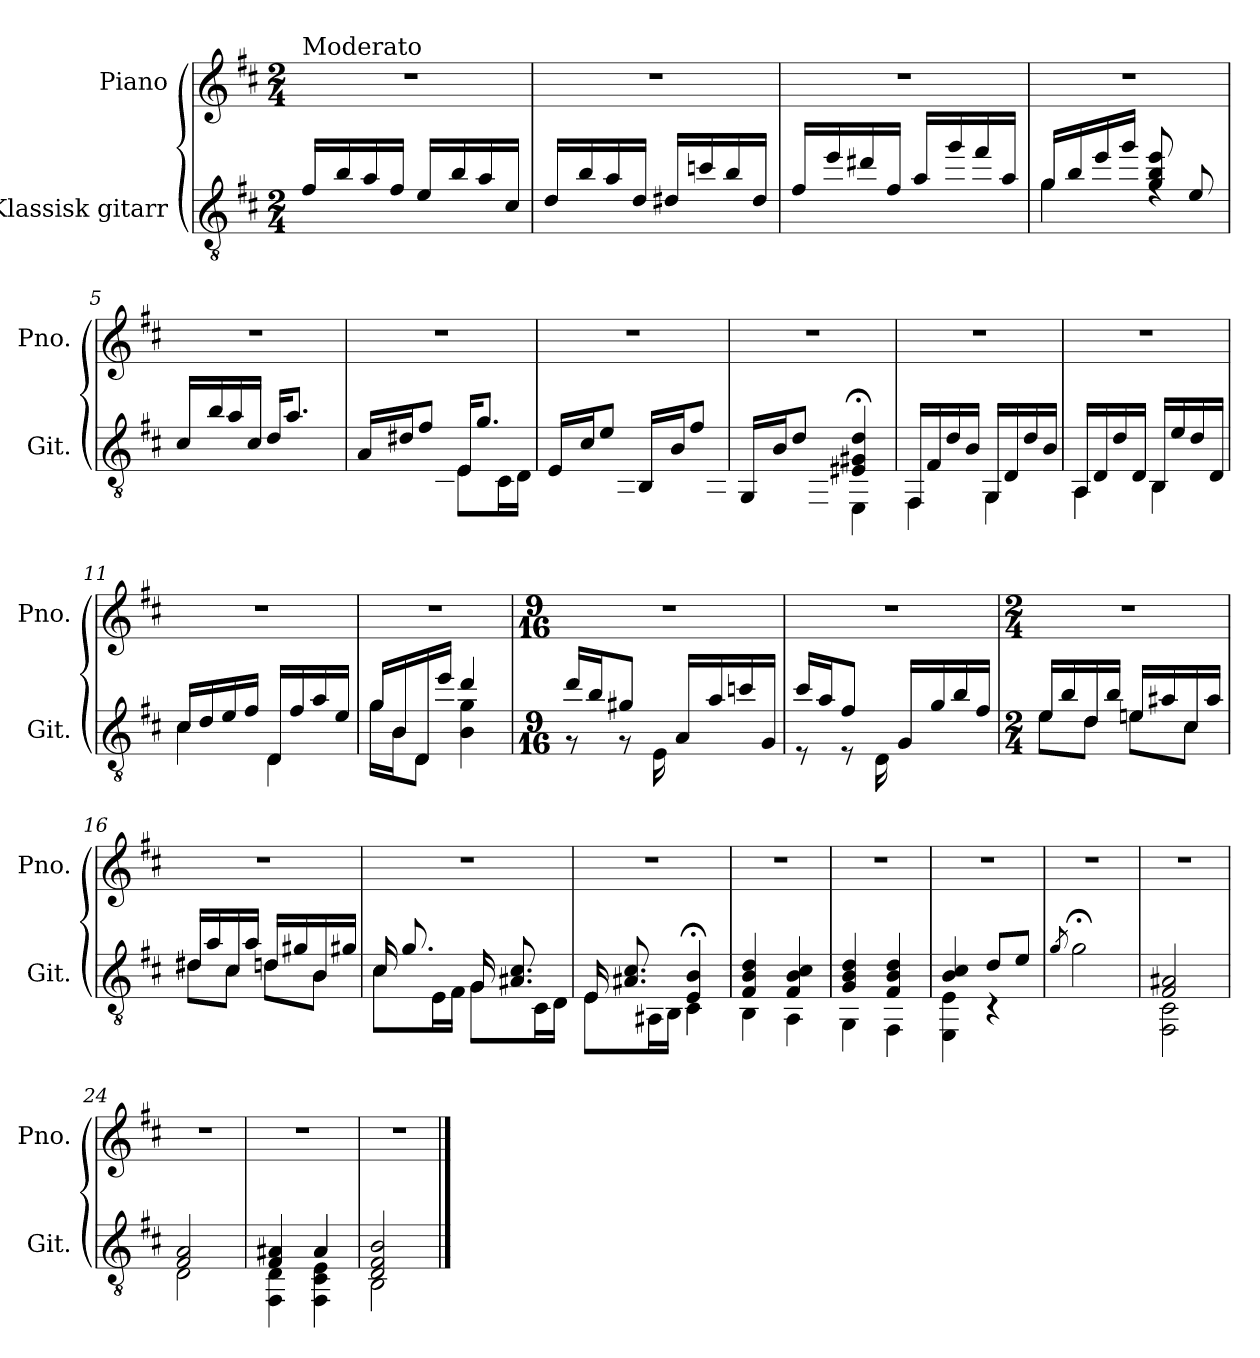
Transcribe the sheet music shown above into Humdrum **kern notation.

**kern	**kern
*part2	*part1
*staff2	*staff1
*I"Klassisk gitarr	*I"Piano
*I'Git.	*I'Pno.
*clefGv2	*clefG2
*k[f#c#]	*k[f#c#]
*M2/4	*M2/4
*MM105	*MM105
=1	=1
*^	*
!	!	!LO:TX:a:t=Moderato
16f#/LL	8.f#\Lyy	2r
16b/	.	.
16a/	.	.
16f#/JJ	16f#\Jk	.
16e/LL	8.e\Lyy	.
16b/	.	.
16a/	.	.
16c#/JJ	16c#\Jk	.
=2	=2	=2
16d/LL	8.d\Lyy	2r
16b/	.	.
16a/	.	.
16d/JJ	16d\Jk	.
16d#X/LL	8.d#\Lyy	.
16ccn/	.	.
16b/	.	.
16d#/JJ	16d#\Jk	.
=3	=3	=3
16f#/LL	8.f#\Lyy	2r
16ee/	.	.
16dd#X/	.	.
16f#/JJ	16f#\Jkyy	.
16a/LL	8.a\Lyy	.
16gg/	.	.
16ff#/	.	.
16a/JJ	16a\Jk	.
!!LO:LB:g=z
=4	=4	=4
16g/LL	4g\	2r
16b/	.	.
16ee/	.	.
16gg/JJ	.	.
8g/ 8b/ 8ee/	4rf	.
8e/	.	.
=5	=5	=5
16c#/LL	8.c#\Lyy	2r
16b/	.	.
16a/	.	.
16c#/JJ	16c#\Jk	.
16d/KL	8d\Lyy	.
8.a/J	.	.
.	16F#\L	.
.	16G\JJ	.
=6	=6	=6
16A/LL	8.A\Lyy	2r
16d#X/J	.	.
8f#/J	.	.
.	16BB\Jk	.
16E/KL	8E\L	.
8.g/J	.	.
.	16C#\L	.
.	16D\JJ	.
=7	=7	=7
16E/LL	8.E\Lyy	2r
16c#/J	.	.
8e/J	.	.
.	16AA#X\Jk	.
16BB/LL	8.BB\Lyy	.
16B/J	.	.
8f#/J	.	.
.	16AA#\Jk	.
!!LO:LB:g=z
=8	=8	=8
16GG/LL	8.GG\Lyy	2r
16B/J	.	.
8d/J	.	.
.	16FF#\Jk	.
4E#X/;< 4G#X/;< 4d/;<	4EE\	.
=9	=9	=9
16FF#/LL	4FF#\	2r
16F#/	.	.
16d/	.	.
16B/JJ	.	.
16GG/LL	4GG\	.
16D/	.	.
16d/	.	.
16B/JJ	.	.
=10	=10	=10
16AA/LL	4AA\	2r
16D/	.	.
16d/	.	.
16D/JJ	.	.
16BB/LL	4BB\	.
16e/	.	.
16d/	.	.
16D/JJ	.	.
=11	=11	=11
16c#/LL	4c#\	2r
16d/	.	.
16e/	.	.
16f#/JJ	.	.
16D/LL	4D\	.
16f#/	.	.
16a/	.	.
16e/JJ	.	.
=12	=12	=12
16g/LL	16g\LL	2r
16B/	16B\J	.
16D/	8D\J	.
16ee/JJ	.	.
4dd/	4B\ 4g\	.
!!LO:LB:g=z
=13	=13	=13
*M9/16	*	*M9/16
16dd/LL	8r	16%9r
16b/J	.	.
8g#X/J	8r	.
16E\	16ryy	.
16A/LL	8.A\Lyy	.
16a/	.	.
16ccn/	.	.
16G/JJ	16G\Jk	.
=14	=14	=14
16cc#/LL	8r	16%9r
16a/J	.	.
8f#/J	8r	.
16D\	16ryy	.
16G/LL	8.G\Lyy	.
16g/	.	.
16b/	.	.
16f#/JJ	16f#\Jk	.
=15	=15	=15
*M2/4	*	*M2/4
16e/LL	8e\L	2r
16b/	.	.
16d/	8d\J	.
16b/JJ	.	.
16en/LL	8e\L	.
16a#X/	.	.
16c#/	8c#\J	.
16a#/JJ	.	.
!!LO:LB:g=z
=16	=16	=16
16d#X/LL	8d#\L	2r
16a/	.	.
16c#/	8c#\J	.
16a/JJ	.	.
16dn/LL	8d\L	.
16g#X/	.	.
16B/	8B\J	.
16g#X/JJ	.	.
=17	=17	=17
16c#/	8c#\L	2r
8.g/	.	.
.	16E\L	.
.	16F#\JJ	.
16G/	8G\L	.
8.A#X/ 8.c#/	.	.
.	16C#\L	.
.	16D\JJ	.
=18	=18	=18
16E/	8E\L	2r
8.A#X/ 8.c#/	.	.
.	16AA#X\L	.
.	16BB\JJ	.
4E/;< 4B/;<	4C#\	.
=19	=19	=19
4F#/ 4B/ 4d/	4BB\	2r
4F#/ 4B/ 4c#/	4AA\	.
=20	=20	=20
4G/ 4B/ 4d/	4GG\	2r
4F#/ 4B/ 4d/	4FF#\	.
!!LO:LB:g=z
=21	=21	=21
4B/ 4c#/	4EE\ 4E\	2r
8d/L	4r	.
8e/J	.	.
*v	*v	*
=22	=22
8qg/	.
2g;<\	2r
=23	=23
*^	*
2F#/ 2A#X/	2FF#\ 2C#\	2r
=24	=24	=24
2F#/ 2A/	2D\	2r
=25	=25	=25
4F#/ 4A#X/	4FF#\ 4D\	2r
4A#/	4FF#\ 4C#\ 4E\	.
=26	=26	=26
2D/ 2F#/ 2B/	2BB\	2r
*v	*v	*
==	==
*-	*-
